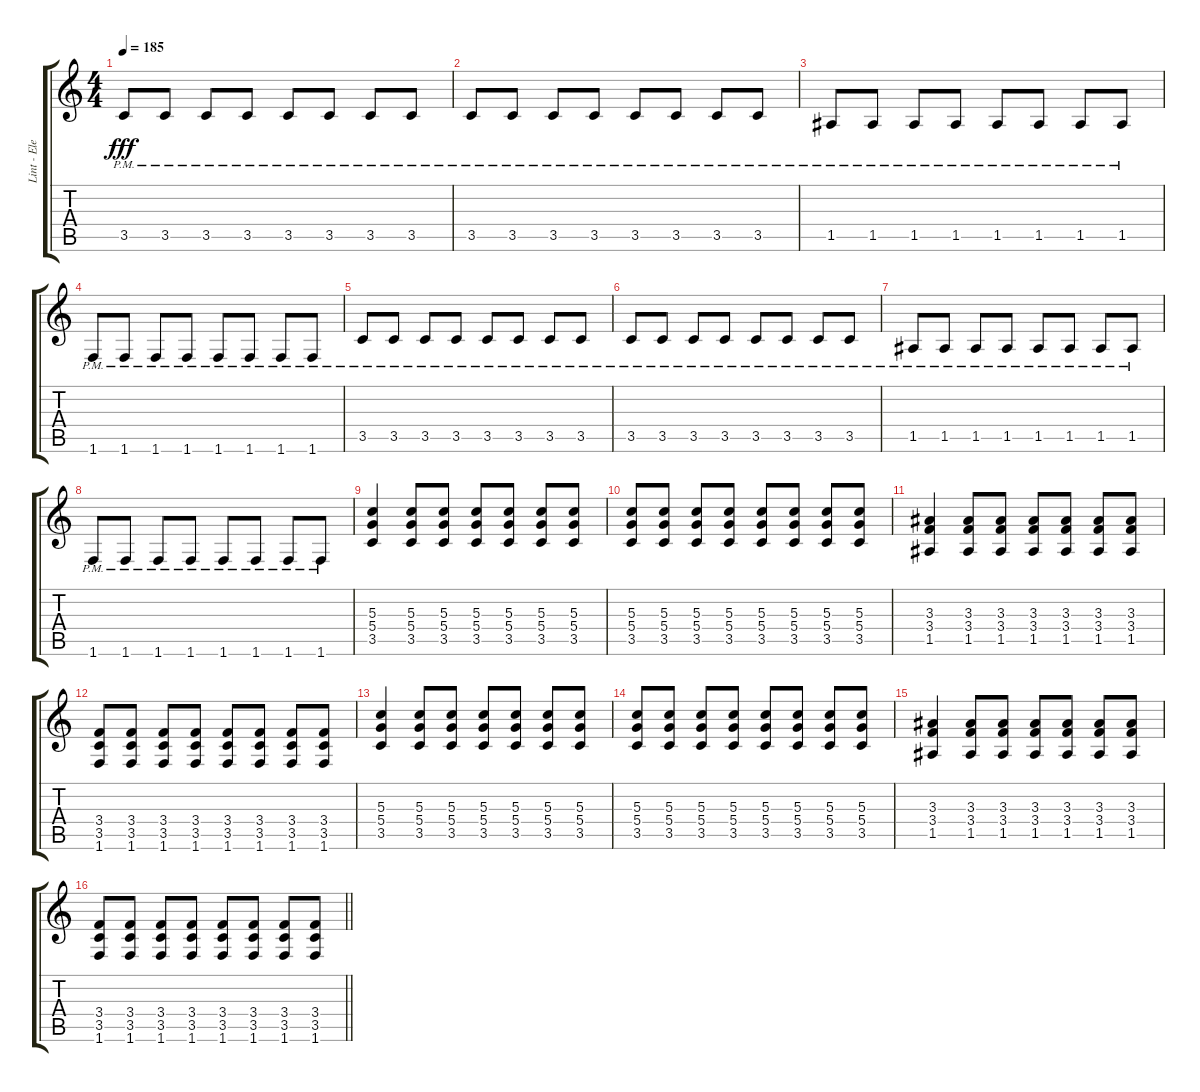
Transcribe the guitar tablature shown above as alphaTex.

\track ("Lint - Elec. Guitar Rythm" "Lint - Ele") {instrument distortionguitar}
\staff {score tabs}
\tuning (E4 B3 G3 D3 A2 E2) {hide}
\ts (4 4)
\tempo 185
\clef g2
\ks c
3.5{pm}.8{dy fff} 3.5{pm}.8 3.5{pm}.8 3.5{pm}.8 3.5{pm}.8 3.5{pm}.8 3.5{pm}.8 3.5{pm}.8 |
3.5{pm}.8 3.5{pm}.8 3.5{pm}.8 3.5{pm}.8 3.5{pm}.8 3.5{pm}.8 3.5{pm}.8 3.5{pm}.8 |
1.5{pm}.8 1.5{pm}.8 1.5{pm}.8 1.5{pm}.8 1.5{pm}.8 1.5{pm}.8 1.5{pm}.8 1.5{pm}.8 |
1.6{pm}.8 1.6{pm}.8 1.6{pm}.8 1.6{pm}.8 1.6{pm}.8 1.6{pm}.8 1.6{pm}.8 1.6{pm}.8 |
3.5{pm}.8 3.5{pm}.8 3.5{pm}.8 3.5{pm}.8 3.5{pm}.8 3.5{pm}.8 3.5{pm}.8 3.5{pm}.8 |
3.5{pm}.8 3.5{pm}.8 3.5{pm}.8 3.5{pm}.8 3.5{pm}.8 3.5{pm}.8 3.5{pm}.8 3.5{pm}.8 |
1.5{pm}.8 1.5{pm}.8 1.5{pm}.8 1.5{pm}.8 1.5{pm}.8 1.5{pm}.8 1.5{pm}.8 1.5{pm}.8 |
1.6{pm}.8 1.6{pm}.8 1.6{pm}.8 1.6{pm}.8 1.6{pm}.8 1.6{pm}.8 1.6{pm}.8 1.6{pm}.8 |
(5.3 5.4 3.5).4 (5.3 5.4 3.5).8 (5.3 5.4 3.5).8 (5.3 5.4 3.5).8 (5.3 5.4 3.5).8 (5.3 5.4 3.5).8 (5.3 5.4 3.5).8 |
(5.3 5.4 3.5).8 (5.3 5.4 3.5).8 (5.3 5.4 3.5).8 (5.3 5.4 3.5).8 (5.3 5.4 3.5).8 (5.3 5.4 3.5).8 (5.3 5.4 3.5).8 (5.3 5.4 3.5).8 |
(3.3 3.4 1.5).4 (3.3 3.4 1.5).8 (3.3 3.4 1.5).8 (3.3 3.4 1.5).8 (3.3 3.4 1.5).8 (3.3 3.4 1.5).8 (3.3 3.4 1.5).8 |
(3.4 3.5 1.6).8 (3.4 3.5 1.6).8 (3.4 3.5 1.6).8 (3.4 3.5 1.6).8 (3.4 3.5 1.6).8 (3.4 3.5 1.6).8 (3.4 3.5 1.6).8 (3.4 3.5 1.6).8 |
(5.3 5.4 3.5).4 (5.3 5.4 3.5).8 (5.3 5.4 3.5).8 (5.3 5.4 3.5).8 (5.3 5.4 3.5).8 (5.3 5.4 3.5).8 (5.3 5.4 3.5).8 |
(5.3 5.4 3.5).8 (5.3 5.4 3.5).8 (5.3 5.4 3.5).8 (5.3 5.4 3.5).8 (5.3 5.4 3.5).8 (5.3 5.4 3.5).8 (5.3 5.4 3.5).8 (5.3 5.4 3.5).8 |
(3.3 3.4 1.5).4 (3.3 3.4 1.5).8 (3.3 3.4 1.5).8 (3.3 3.4 1.5).8 (3.3 3.4 1.5).8 (3.3 3.4 1.5).8 (3.3 3.4 1.5).8 |
\barLineRight lightlight
(3.4 3.5 1.6).8 (3.4 3.5 1.6).8 (3.4 3.5 1.6).8 (3.4 3.5 1.6).8 (3.4 3.5 1.6).8 (3.4 3.5 1.6).8 (3.4 3.5 1.6).8 (3.4 3.5 1.6).8
